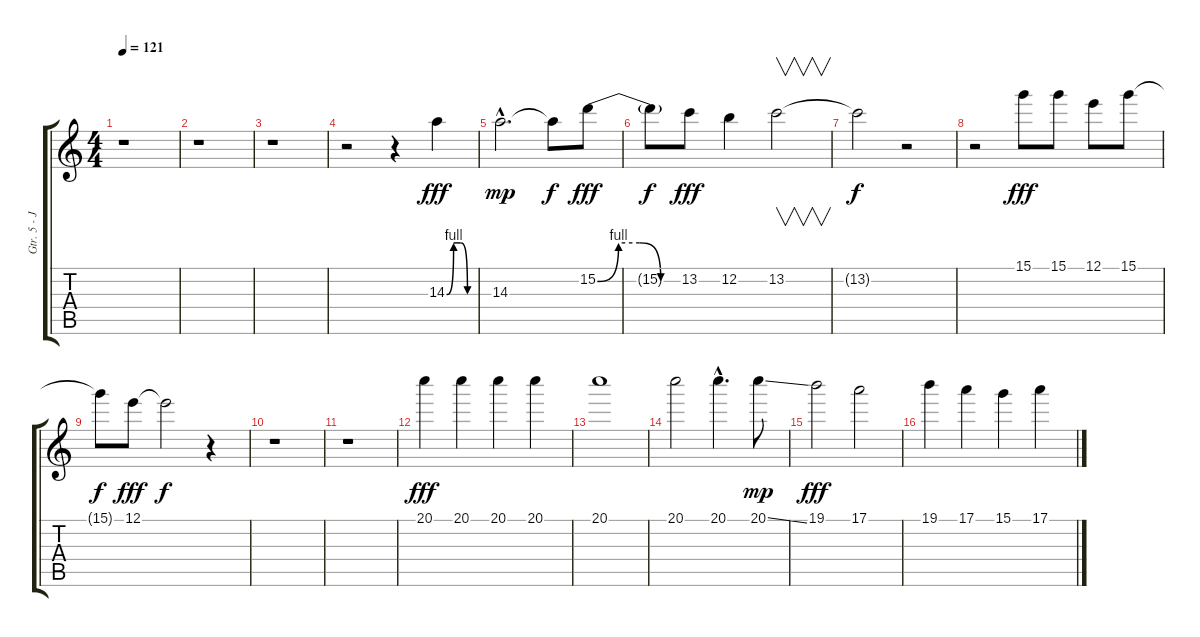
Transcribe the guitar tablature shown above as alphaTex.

\track ("Gtr. 5 - John" "Gtr. 5 - J") {instrument overdrivenguitar}
\staff {score tabs}
\tuning (E4 B3 G3 D3 A2 E2) {hide}
\ts (4 4)
\tempo 121
\clef g2
\ks c
r.1{dy fff} |
r.1 |
r.1 |
r.2 r.4 14.3{be (custom 0 0 15 4 30 4 45 0 60 0)}.4 |
14.3{hac}.2{d dy mp} 14.3{t}.8{dy f} 15.2{be (custom 0 0 15 4 30 4 45 0 60 0)}.8{dy fff} |
15.2{t}.8{dy f} 13.2.8{dy fff} 12.2.4 13.2.2{v} |
13.2{t}.2{dy f} r.2 |
r.2 15.1.8{dy fff} 15.1.8 12.1.8 15.1.8 |
15.1{t}.8{dy f} 12.1.8{dy fff} 12.1{t}.2{dy f} r.4 |
r.1 |
r.1 |
20.1.4{dy fff} 20.1.4 20.1.4 20.1.4 |
20.1.1 |
20.1.2 20.1{hac}.4{d} 20.1{ss}.8{dy mp} |
19.1.2{dy fff} 17.1.2 |
19.1.4 17.1.4 15.1.4 17.1.4
